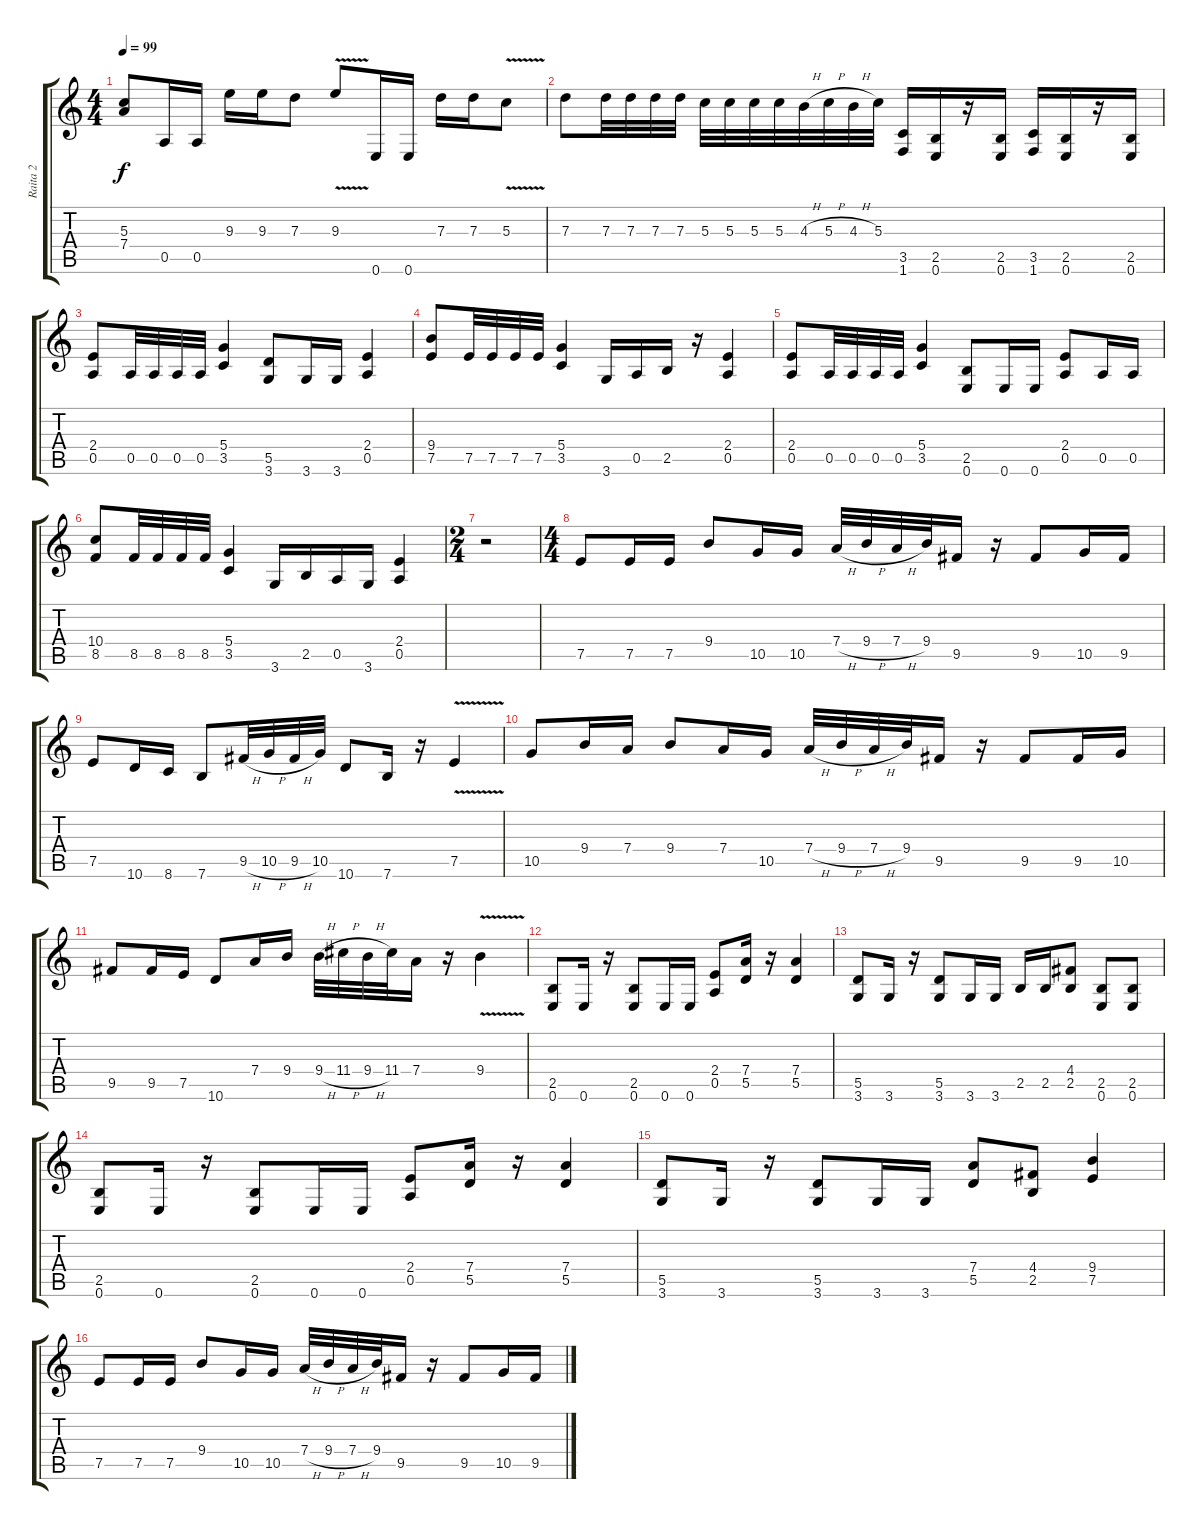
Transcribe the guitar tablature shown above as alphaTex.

\track ("Raita 2" "Raita 2") {instrument distortionguitar}
\staff {score tabs}
\tuning (E4 B3 G3 D3 A2 E2) {hide}
\ts (4 4)
\tempo 99
\clef g2
\ks c
(5.3 7.4).8{dy f} 0.5.16 0.5.16 9.3.16 9.3.16 7.3.8 9.3{v}.8 0.6.16 0.6.16 7.3.16 7.3.16 5.3{v}.8 |
7.3.8 7.3.32 7.3.32 7.3.32 7.3.32 5.3.32 5.3.32 5.3.32 5.3.32 4.3{h}.32 5.3{h}.32 4.3{h}.32 5.3.32 (3.5 1.6).16 (2.5 0.6).16 r.16 (2.5 0.6).16 (3.5 1.6).16 (2.5 0.6).16 r.16 (2.5 0.6).16 |
(2.4 0.5).8 0.5.32 0.5.32 0.5.32 0.5.32 (5.4 3.5).4 (5.5 3.6).8 3.6.16 3.6.16 (2.4 0.5).4 |
(9.4 7.5).8 7.5.32 7.5.32 7.5.32 7.5.32 (5.4 3.5).4 3.6.16 0.5.16 2.5.16 r.16 (2.4 0.5).4 |
(2.4 0.5).8 0.5.32 0.5.32 0.5.32 0.5.32 (5.4 3.5).4 (2.5 0.6).8 0.6.16 0.6.16 (2.4 0.5).8 0.5.16 0.5.16 |
(10.4 8.5).8 8.5.32 8.5.32 8.5.32 8.5.32 (5.4 3.5).4 3.6.16 2.5.16 0.5.16 3.6.16 (2.4 0.5).4 |
\ts (2 4)
r.2 |
\ts (4 4)
7.5.8 7.5.16 7.5.16 9.4.8 10.5.16 10.5.16 7.4{h}.32 9.4{h}.32 7.4{h}.32 9.4.32 9.5.16 r.16 9.5.8 10.5.16 9.5.16 |
7.5.8 10.6.16 8.6.16 7.6.8 9.5{h}.32 10.5{h}.32 9.5{h}.32 10.5.32 10.6.8 7.6.16 r.16 7.5{v}.4 |
10.5.8 9.4.16 7.4.16 9.4.8 7.4.16 10.5.16 7.4{h}.32 9.4{h}.32 7.4{h}.32 9.4.32 9.5.16 r.16 9.5.8 9.5.16 10.5.16 |
9.5.8 9.5.16 7.5.16 10.6.8 7.4.16 9.4.16 9.4{h}.32 11.4{h}.32 9.4{h}.32 11.4.32 7.4.16 r.16 9.4{v}.4 |
(2.5 0.6).8 0.6.16 r.16 (2.5 0.6).8 0.6.16 0.6.16 (2.4 0.5).8 (7.4 5.5).16 r.16 (7.4 5.5).4 |
(5.5 3.6).8 3.6.16 r.16 (5.5 3.6).8 3.6.16 3.6.16 2.5.16 2.5.16 (4.4 2.5).8 (2.5 0.6).8 (2.5 0.6).8 |
(2.5 0.6).8 0.6.16 r.16 (2.5 0.6).8 0.6.16 0.6.16 (2.4 0.5).8 (7.4 5.5).16 r.16 (7.4 5.5).4 |
(5.5 3.6).8 3.6.16 r.16 (5.5 3.6).8 3.6.16 3.6.16 (7.4 5.5).8 (4.4 2.5).8 (9.4 7.5).4 |
7.5.8 7.5.16 7.5.16 9.4.8 10.5.16 10.5.16 7.4{h}.32 9.4{h}.32 7.4{h}.32 9.4.32 9.5.16 r.16 9.5.8 10.5.16 9.5.16
